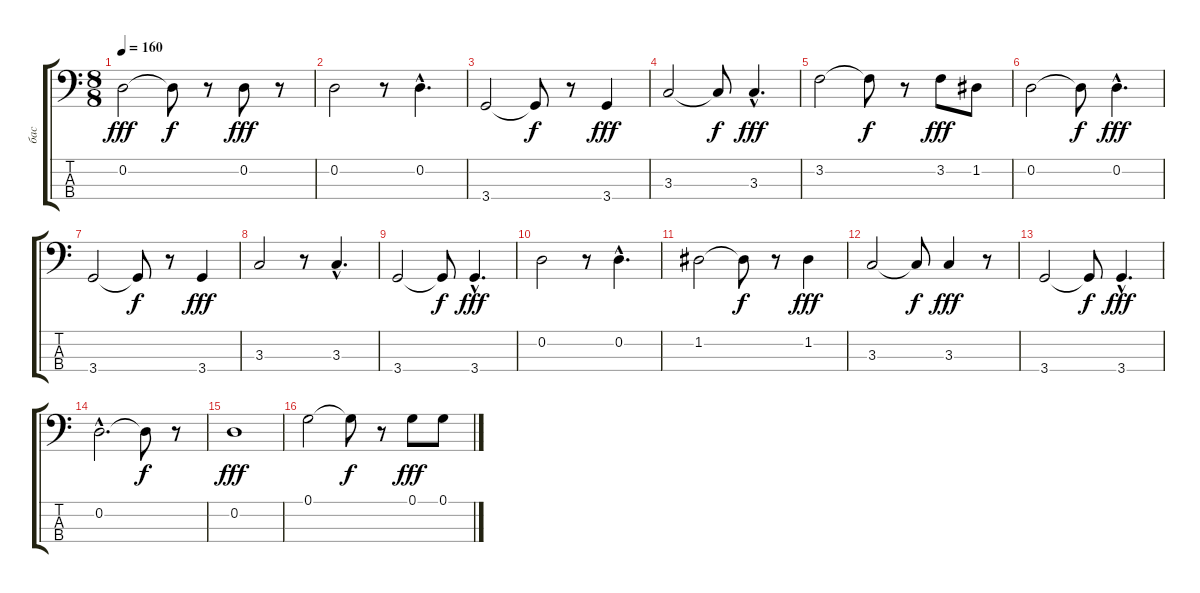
\track ("бас" "бас") {instrument fretlessbass}
\staff {score tabs}
\tuning (G2 D2 A1 E1) {hide}
\ts (8 8)
\tempo 160
\clef f4
\ks c
0.2.2{dy fff} 0.2{t}.8{dy f} r.8 0.2.8{dy fff} r.8 |
0.2.2 r.8 0.2{hac}.4{d} |
3.4.2 3.4{t}.8{dy f} r.8 3.4.4{dy fff} |
3.3.2 3.3{t}.8{dy f} 3.3{hac}.4{d dy fff} |
3.2.2 3.2{t}.8{dy f} r.8 3.2.8{dy fff} 1.2.8 |
0.2.2 0.2{t}.8{dy f} 0.2{hac}.4{d dy fff} |
3.4.2 3.4{t}.8{dy f} r.8 3.4.4{dy fff} |
3.3.2 r.8 3.3{hac}.4{d} |
3.4.2 3.4{t}.8{dy f} 3.4{hac}.4{d dy fff} |
0.2.2 r.8 0.2{hac}.4{d} |
1.2.2 1.2{t}.8{dy f} r.8 1.2.4{dy fff} |
3.3.2 3.3{t}.8{dy f} 3.3.4{dy fff} r.8 |
3.4.2 3.4{t}.8{dy f} 3.4{hac}.4{d dy fff} |
0.2{hac}.2{d} 0.2{t}.8{dy f} r.8 |
0.2.1{dy fff} |
0.1.2 0.1{t}.8{dy f} r.8 0.1.8{dy fff} 0.1.8
